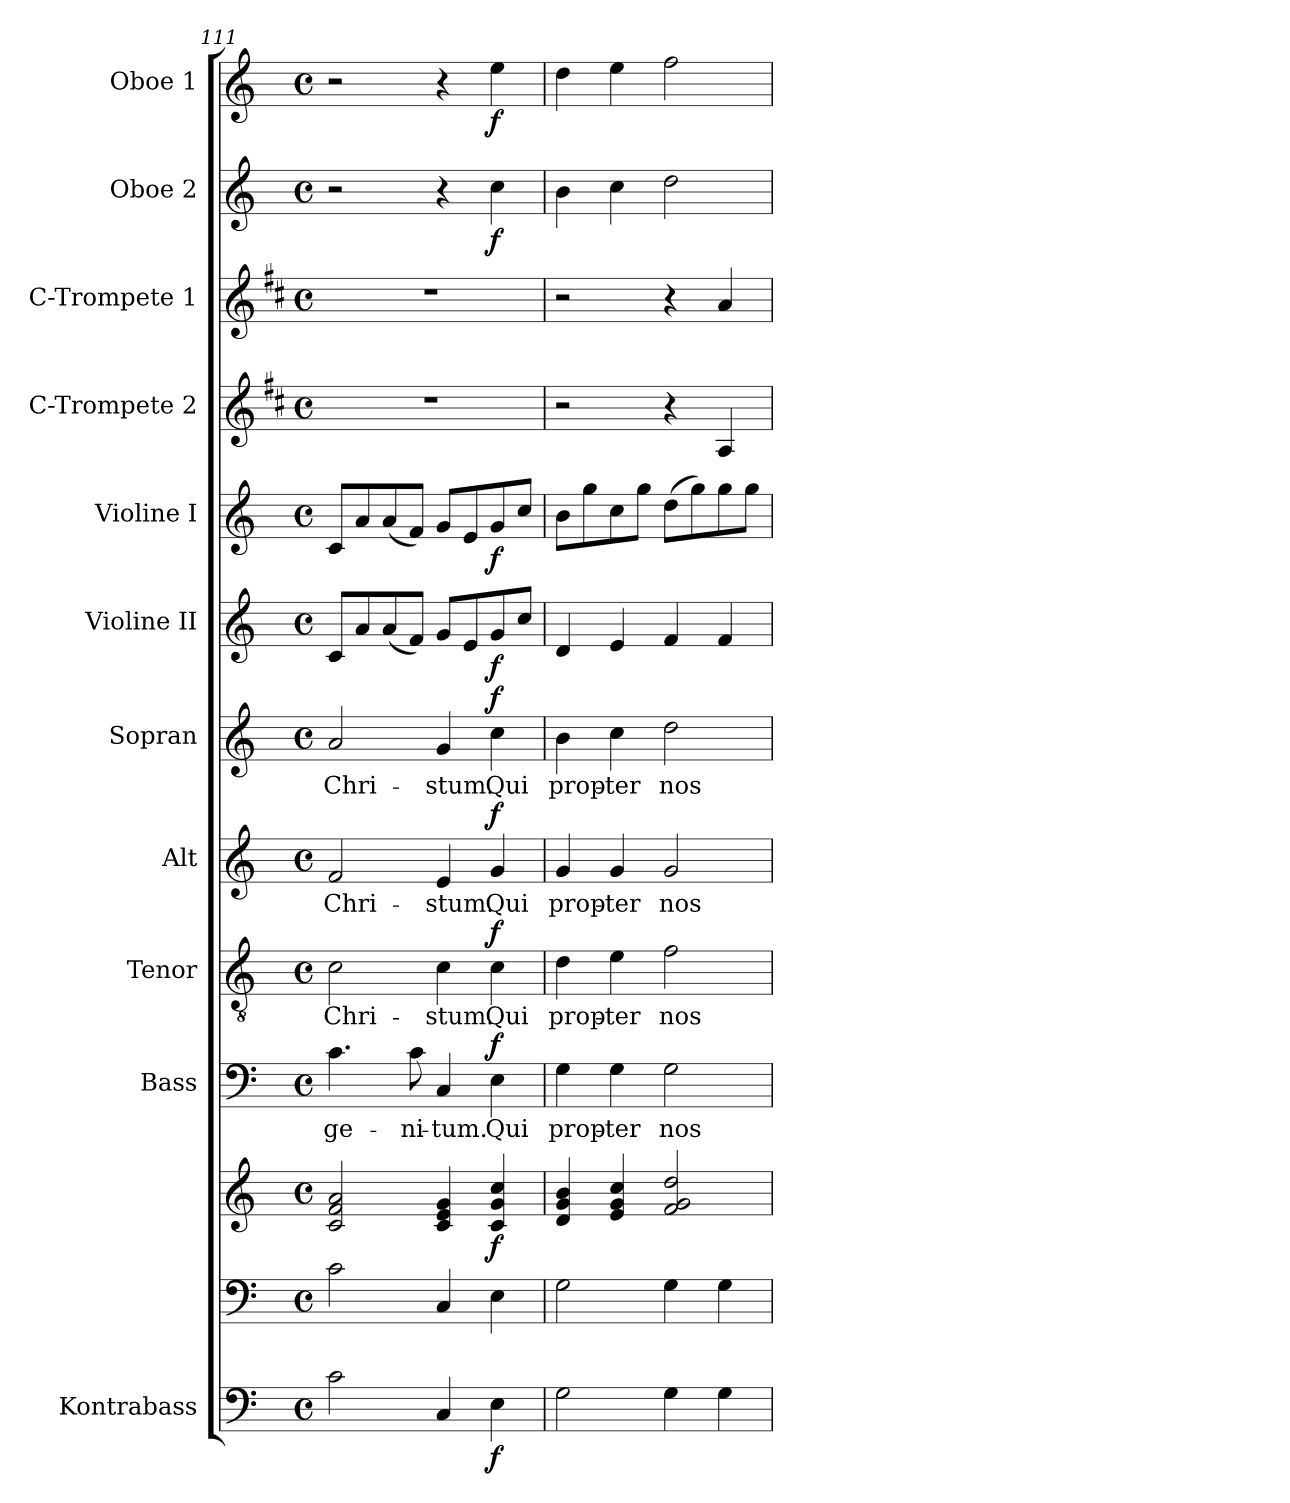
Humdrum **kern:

**kern	**dynam	**kern	**kern	**dynam	**kern	**text	**dynam	**kern	**text	**dynam	**kern	**text	**dynam	**kern	**text	**dynam	**kern	**dynam	**kern	**dynam	**kern	**kern	**kern	**dynam	**kern	**dynam
*part12	*part12	*part11	*part11	*part11	*part10	*part10	*part10	*part9	*part9	*part9	*part8	*part8	*part8	*part7	*part7	*part7	*part6	*part6	*part5	*part5	*part4	*part3	*part2	*part2	*part1	*part1
*staff13	*staff13	*staff12	*staff11	*staff11/12	*staff10	*staff10	*staff10	*staff9	*staff9	*staff9	*staff8	*staff8	*staff8	*staff7	*staff7	*staff7	*staff6	*staff6	*staff5	*staff5	*staff4	*staff3	*staff2	*staff2	*staff1	*staff1
*I"Kontrabass	*	*	*	*	*I"Bass	*	*	*I"Tenor	*	*	*I"Alt	*	*	*I"Sopran	*	*	*I"Violine II	*	*I"Violine I	*	*I"C-Trompete 2	*I"C-Trompete 1	*I"Oboe 2	*	*I"Oboe 1	*
*I'Kb.	*	*	*	*	*I'B.	*	*	*I'T.	*	*	*I'A.	*	*	*I'S.	*	*	*I'Vl. II	*	*I'Vl. I	*	*I'C Trp. 2	*I'C Trp. 1	*I'Ob. 2	*	*I'Ob. 1	*
!!LO:PB:g=z
*clefF4	*	*clefF4	*clefG2	*	*clefF4	*	*	*clefGv2	*	*	*clefG2	*	*	*clefG2	*	*	*clefG2	*	*clefG2	*	*clefG2	*clefG2	*clefG2	*	*clefG2	*
*ITrd7c12	*	*	*	*	*	*	*	*	*	*	*	*	*	*	*	*	*	*	*	*	*ITrd1c2	*ITrd1c2	*	*	*	*
*k[]	*	*k[]	*k[]	*	*k[]	*	*	*k[]	*	*	*k[]	*	*	*k[]	*	*	*k[]	*	*k[]	*	*k[]	*k[]	*k[]	*	*k[]	*
*C:	*	*C:	*C:	*	*C:	*	*	*C:	*	*	*C:	*	*	*C:	*	*	*C:	*	*C:	*	*C:	*C:	*C:	*	*C:	*
*M4/4	*	*M4/4	*M4/4	*	*M4/4	*	*	*M4/4	*	*	*M4/4	*	*	*M4/4	*	*	*M4/4	*	*M4/4	*	*M4/4	*M4/4	*M4/4	*	*M4/4	*
*met(c)	*	*met(c)	*met(c)	*	*met(c)	*	*	*met(c)	*	*	*met(c)	*	*	*met(c)	*	*	*met(c)	*	*met(c)	*	*met(c)	*met(c)	*met(c)	*	*met(c)	*
=111	=111	=111	=111	=111	=111	=111	=111	=111	=111	=111	=111	=111	=111	=111	=111	=111	=111	=111	=111	=111	=111	=111	=111	=111	=111	=111
!	!	!	!	!	!	!LO:LY:b	!	!	!LO:LY:b	!	!	!LO:LY:b	!	!	!LO:LY:b	!	!	!	!	!	!	!	!	!	!	!
2C\	.	2c\	2c/ 2f/ 2a/	.	4.c\	-ge-	.	2c\	Chri-	.	2f/	Chri-	.	2a/	Chri-	.	8c/L	.	8c/L	.	1r	1r	2r	.	2r	.
.	.	.	.	.	.	.	.	.	.	.	.	.	.	.	.	.	8a/	.	8a/	.	.	.	.	.	.	.
.	.	.	.	.	.	.	.	.	.	.	.	.	.	.	.	.	(<8a/	.	(<8a/	.	.	.	.	.	.	.
!	!	!	!	!	!	!LO:LY:b	!	!	!	!	!	!	!	!	!	!	!	!	!	!	!	!	!	!	!	!
.	.	.	.	.	8c\	-ni-	.	.	.	.	.	.	.	.	.	.	8f/J)	.	8f/J)	.	.	.	.	.	.	.
!	!	!	!	!	!	!LO:LY:b	!	!	!LO:LY:b	!	!	!LO:LY:b	!	!	!LO:LY:b	!	!	!	!	!	!	!	!	!	!	!
4CC/	.	4C/	4c/ 4e/ 4g/	.	4C/	-tum.	.	4c\	-stum.	.	4e/	-stum.	.	4g/	-stum.	.	8g/L	.	8g/L	.	.	.	4r	.	4r	.
.	.	.	.	.	.	.	.	.	.	.	.	.	.	.	.	.	8e/	.	8e/	.	.	.	.	.	.	.
!	!LO:DY:b	!	!	!LO:DY:b	!	!LO:LY:b	!LO:DY:a	!	!LO:LY:b	!LO:DY:a	!	!LO:LY:b	!LO:DY:a	!	!LO:LY:b	!LO:DY:a	!	!LO:DY:b	!	!LO:DY:b	!	!	!	!LO:DY:b	!	!LO:DY:b
4EE\	f	4E\	4c/ 4g/ 4cc/	f	4E\	Qui	f	4c\	Qui	f	4g/	Qui	f	4cc\	Qui	f	8g/	f	8g/	f	.	.	4cc\	f	4ee\	f
.	.	.	.	.	.	.	.	.	.	.	.	.	.	.	.	.	8cc/J	.	8cc/J	.	.	.	.	.	.	.
=112	=112	=112	=112	=112	=112	=112	=112	=112	=112	=112	=112	=112	=112	=112	=112	=112	=112	=112	=112	=112	=112	=112	=112	=112	=112	=112
!	!	!	!	!	!	!LO:LY:b	!	!	!LO:LY:b	!	!	!LO:LY:b	!	!	!LO:LY:b	!	!	!	!	!	!	!	!	!	!	!
2GG\	.	2G\	4d/ 4g/ 4b/	.	4G\	prop-	.	4d\	prop-	.	4g/	prop-	.	4b\	prop-	.	4d/	.	8b\L	.	2r	2r	4b\	.	4dd\	.
.	.	.	.	.	.	.	.	.	.	.	.	.	.	.	.	.	.	.	8gg\	.	.	.	.	.	.	.
!	!	!	!	!	!	!LO:LY:b	!	!	!LO:LY:b	!	!	!LO:LY:b	!	!	!LO:LY:b	!	!	!	!	!	!	!	!	!	!	!
.	.	.	4e/ 4g/ 4cc/	.	4G\	-ter	.	4e\	-ter	.	4g/	-ter	.	4cc\	-ter	.	4e/	.	8cc\	.	.	.	4cc\	.	4ee\	.
.	.	.	.	.	.	.	.	.	.	.	.	.	.	.	.	.	.	.	8gg\J	.	.	.	.	.	.	.
!	!	!	!	!	!	!LO:LY:b	!	!	!LO:LY:b	!	!	!LO:LY:b	!	!	!LO:LY:b	!	!	!	!	!	!	!	!	!	!	!
4GG\	.	4G\	2f/ 2g/ 2dd/	.	2G\	nos	.	2f\	nos	.	2g/	nos	.	2dd\	nos	.	4f/	.	(>8dd\L	.	4r	4r	2dd\	.	2ff\	.
.	.	.	.	.	.	.	.	.	.	.	.	.	.	.	.	.	.	.	8gg\)	.	.	.	.	.	.	.
4GG\	.	4G\	.	.	.	.	.	.	.	.	.	.	.	.	.	.	4f/	.	8gg\	.	4G/	4g/	.	.	.	.
.	.	.	.	.	.	.	.	.	.	.	.	.	.	.	.	.	.	.	8gg\J	.	.	.	.	.	.	.
=	=	=	=	=	=	=	=	=	=	=	=	=	=	=	=	=	=	=	=	=	=	=	=	=	=	=
*-	*-	*-	*-	*-	*-	*-	*-	*-	*-	*-	*-	*-	*-	*-	*-	*-	*-	*-	*-	*-	*-	*-	*-	*-	*-	*-
